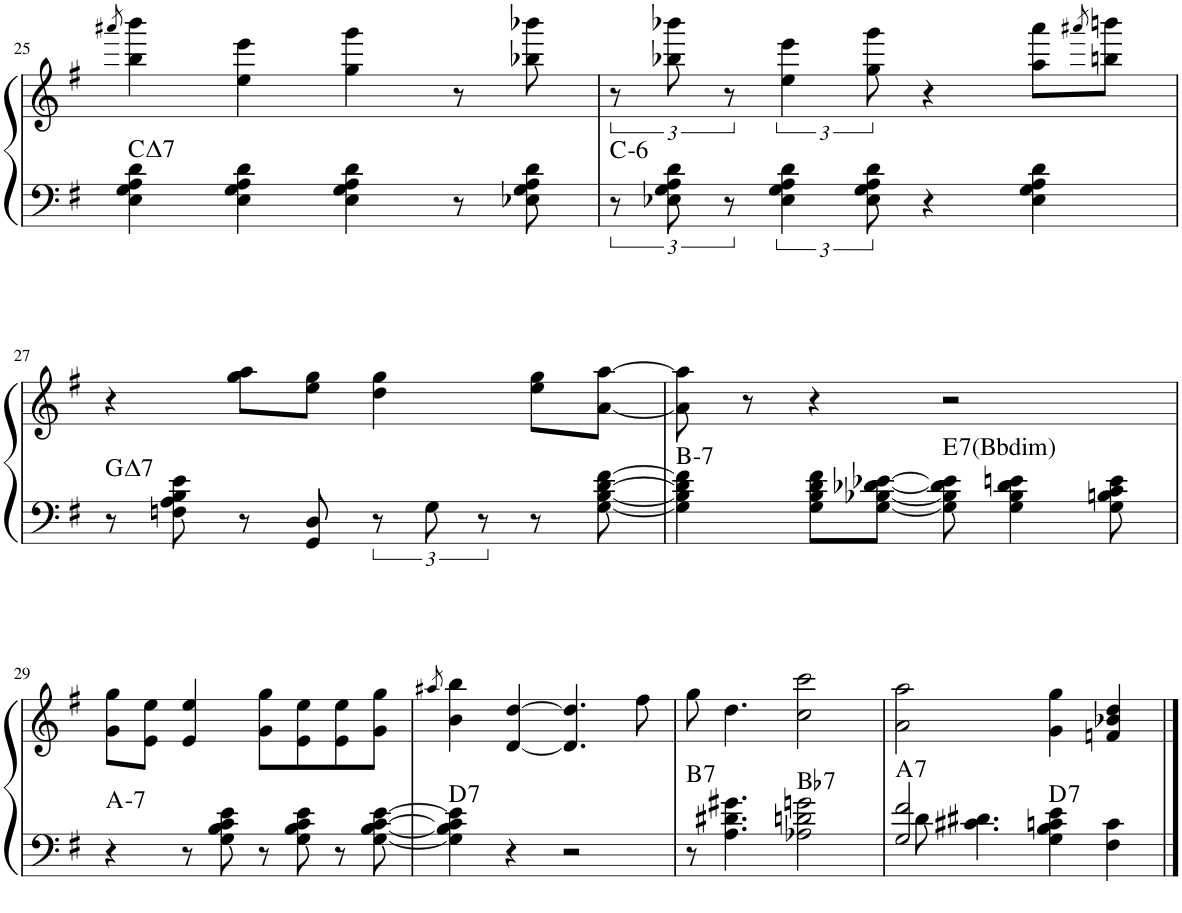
**kern	**kern	**harte
*part1	*part1	*part1
*staff2	*staff1	*
*I"Piano	*	*
*I'Pno.	*	*
!!LO:PB:g=z
*clefF4	*clefG2	*
*k[f#]	*k[f#]	*
*M4/4	*M4/4	*
=25	=25	=25
.	8qaaa#X/	.
!	!	!LO:H:kt=7
4E\ 4G\ 4A\ 4d\	4bb\ 4bbb\	C:maj7
4E\ 4G\ 4A\ 4d\	4ee\ 4eee\	.
4E\ 4G\ 4A\ 4d\	4gg\ 4ggg\	.
8r	8r	.
8E-X\ 8G\ 8A\ 8d\	8bb-X\ 8bbb-X\	.
=26	=26	=26
!	!	!LO:H:kt=6
12r	12r	C:min6
12E-X\ 12G\ 12A\ 12d\	12bb-X\ 12bbb-X\	.
12r	12r	.
6E-\ 6G\ 6A\ 6d\	6ee\ 6eee\	.
12E-\ 12G\ 12A\ 12d\	12gg\ 12ggg\	.
4r	4r	.
4E-\ 4G\ 4A\ 4d\	8aa\ 8aaa\L	.
.	8qaaa#X/	.
.	8bbn\ 8bbbn\J	.
!!LO:LB:g=z
=27	=27	=27
!	!	!LO:H:kt=7
8r	4r	G:maj7
8Fn\ 8A\ 8B\ 8e\	.	.
8r	8gg\ 8aa\L	.
8GG/ 8D/	8ee\ 8gg\J	.
12r	4dd\ 4gg\	.
12G\	.	.
12r	.	.
8r	8ee\ 8gg\L	.
[8G\ [8B\ [8d\ [8f#\	[8a\ [8aa\J	.
=28	=28	=28
!	!	!LO:H:kt=7
4G\] 4B\] 4d\] 4f#\]	8a\] 8aa\]	B:min7
.	8r	.
8G\ 8B\ 8d\ 8f#\L	4r	.
[8G\ [8B-X\ [8d-X\ [8e-X\J	.	.
!	!	!LO:H:kt=7
8G\] 8B-\] 8d-\] 8e-\]	2r	E:7
4G\ 4B-\ 4d-\ 4en\	.	.
8G\ 8Bn\ 8c\ 8e\	.	.
!!LO:LB:g=z
=29	=29	=29
!	!	!LO:H:kt=7
4r	8g\ 8gg\L	A:min7
.	8e\ 8ee\J	.
8r	4e/ 4ee/	.
8G\ 8B\ 8c\ 8e\	.	.
8r	8g\ 8gg\L	.
8G\ 8B\ 8c\ 8e\	8e\ 8ee\	.
8r	8e\ 8ee\	.
[8G\ [8B\ [8c\ [8e\	8g\ 8gg\J	.
=30	=30	=30
.	8qaa#X/	.
!	!	!LO:H:kt=7
4G\] 4B\] 4c\] 4e\]	4b\ 4bb\	D:7
4r	[4d/ [4dd/	.
2r	4.d/] 4.dd/]	.
.	8ff#\	.
=31	=31	=31
!	!	!LO:H:kt=7
8r	8gg\	B:7
4.A\ 4.d#X\ 4.g#X\	4.dd\	.
!	!	!LO:H:kt=7
2A-X\ 2dn\ 2gn\	2cc\ 2ccc\	Bb:7
=32	=32	=32
*^	*	*
!	!	!	!LO:H:kt=7
2G/ 2f#/	8d\	2a\ 2aa\	A:7
.	4.c#X\ 4.d#X\	.	.
!	!	!	!LO:H:kt=7
4G\ 4B\ 4cn\ 4e\	2ryy	4g\ 4gg\	D:7
4F#\ 4c\	.	4fn/ 4b-X/ 4dd/	.
*v	*v	*	*
==	==	==
*-	*-	*-
